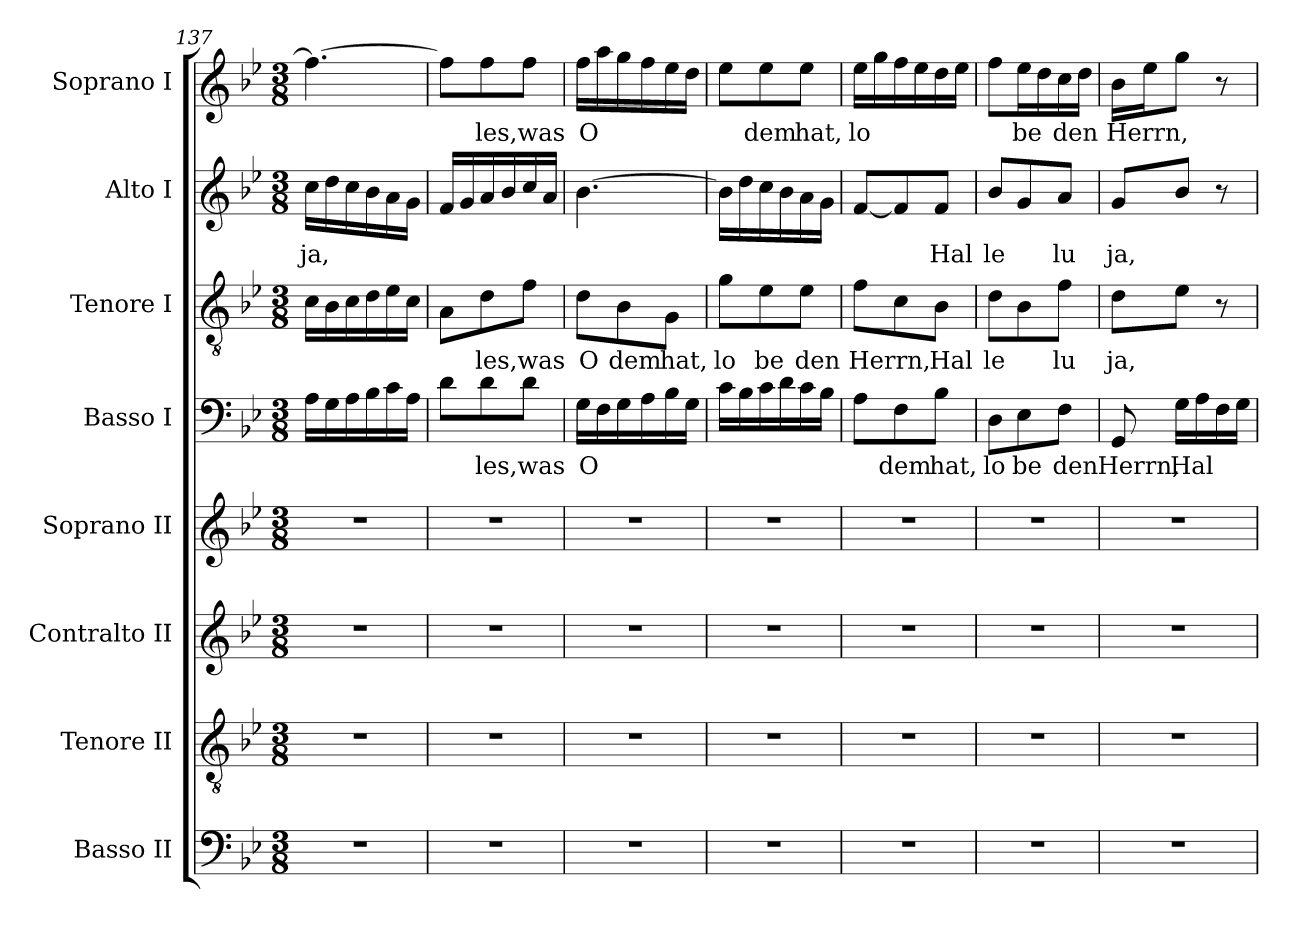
**kern	**kern	**kern	**kern	**kern	**text	**kern	**text	**kern	**text	**kern	**text
*part8	*part7	*part6	*part5	*part4	*part4	*part3	*part3	*part2	*part2	*part1	*part1
*staff8	*staff7	*staff6	*staff5	*staff4	*staff4	*staff3	*staff3	*staff2	*staff2	*staff1	*staff1
*I"Basso II	*I"Tenore II	*I"Contralto II	*I"Soprano II	*I"Basso I	*	*I"Tenore I	*	*I"Alto I	*	*I"Soprano I	*
*I'B II	*I'T II	*	*I'S II	*I'B I	*	*I'T I	*	*I'A I.	*	*I'S I	*
!!LO:PB:g=z
*clefF4	*clefGv2	*clefG2	*clefG2	*clefF4	*	*clefGv2	*	*clefG2	*	*clefG2	*
*k[b-e-]	*k[b-e-]	*k[b-e-]	*k[b-e-]	*k[b-e-]	*	*k[b-e-]	*	*k[b-e-]	*	*k[b-e-]	*
*M3/8	*M3/8	*M3/8	*M3/8	*M3/8	*	*M3/8	*	*M3/8	*	*M3/8	*
=137	=137	=137	=137	=137	=137	=137	=137	=137	=137	=137	=137
!	!	!	!	!	!	!	!	!	!LO:LY:b	!	!
4.r	4.r	4.r	4.r	16A\LL	.	16c\LL	.	16cc\LL	ja,	4.ff\_	.
.	.	.	.	16G\	.	16B-\	.	16dd\	.	.	.
.	.	.	.	16A\	.	16c\	.	16cc\	.	.	.
.	.	.	.	16B-\	.	16d\	.	16b-\	.	.	.
.	.	.	.	16c\	.	16e-\	.	16a\	.	.	.
.	.	.	.	16A\JJ	.	16c\JJ	.	16g\JJ	.	.	.
=138	=138	=138	=138	=138	=138	=138	=138	=138	=138	=138	=138
4.r	4.r	4.r	4.r	8d\L	.	8A\L	.	16f/LL	.	8ff\L]	.
.	.	.	.	.	.	.	.	16g/	.	.	.
!	!	!	!	!	!LO:LY:b	!	!LO:LY:b	!	!	!	!LO:LY:b
.	.	.	.	8d\	les,	8d\	les,	16a/	.	8ff\	les,
.	.	.	.	.	.	.	.	16b-/	.	.	.
!	!	!	!	!	!LO:LY:b	!	!LO:LY:b	!	!	!	!LO:LY:b
.	.	.	.	8d\J	was	8f\J	was	16cc/	.	8ff\J	was
.	.	.	.	.	.	.	.	16a/JJ	.	.	.
=139	=139	=139	=139	=139	=139	=139	=139	=139	=139	=139	=139
!	!	!	!	!	!LO:LY:b	!	!LO:LY:b	!	!	!	!LO:LY:b
4.r	4.r	4.r	4.r	16G\LL	O	8d\L	O	[4.b-\	.	16ff\LL	O
.	.	.	.	16F\	.	.	.	.	.	16aa\	.
!	!	!	!	!	!	!	!LO:LY:b	!	!	!	!
.	.	.	.	16G\	.	8B-\	dem	.	.	16gg\	.
.	.	.	.	16A\	.	.	.	.	.	16ff\	.
!	!	!	!	!	!	!	!LO:LY:b	!	!	!	!
.	.	.	.	16B-\	.	8G\J	hat,	.	.	16ee-\	.
.	.	.	.	16G\JJ	.	.	.	.	.	16dd\JJ	.
=140	=140	=140	=140	=140	=140	=140	=140	=140	=140	=140	=140
!	!	!	!	!	!	!	!LO:LY:b	!	!	!	!
4.r	4.r	4.r	4.r	16c\LL	.	8g\L	lo	16b-\LL]	.	8ee-\L	.
.	.	.	.	16B-\	.	.	.	16dd\	.	.	.
!	!	!	!	!	!	!	!LO:LY:b	!	!	!	!LO:LY:b
.	.	.	.	16c\	.	8e-\	be	16cc\	.	8ee-\	dem
.	.	.	.	16d\	.	.	.	16b-\	.	.	.
!	!	!	!	!	!	!	!LO:LY:b	!	!	!	!LO:LY:b
.	.	.	.	16c\	.	8e-\J	den	16a\	.	8ee-\J	hat,
.	.	.	.	16B-\JJ	.	.	.	16g\JJ	.	.	.
=141	=141	=141	=141	=141	=141	=141	=141	=141	=141	=141	=141
!	!	!	!	!	!	!	!LO:LY:b	!	!	!	!LO:LY:b
4.r	4.r	4.r	4.r	8A\L	.	8f\L	Herrn,	[8f/L	.	16ee-\LL	lo
.	.	.	.	.	.	.	.	.	.	16gg\	.
!	!	!	!	!	!LO:LY:b	!	!	!	!	!	!
.	.	.	.	8F\	dem	8c\	.	8f/]	.	16ff\	.
.	.	.	.	.	.	.	.	.	.	16ee-\	.
!	!	!	!	!	!LO:LY:b	!	!LO:LY:b	!	!LO:LY:b	!	!
.	.	.	.	8B-\J	hat,	8B-\J	Hal	8f/J	Hal	16dd\	.
.	.	.	.	.	.	.	.	.	.	16ee-\JJ	.
=142	=142	=142	=142	=142	=142	=142	=142	=142	=142	=142	=142
!	!	!	!	!	!LO:LY:b	!	!LO:LY:b	!	!LO:LY:b	!	!LO:LY:b
4.r	4.r	4.r	4.r	8D\L	lo	8d\L	le	8b-/L	le	8ff\L	_
!	!	!	!	!	!LO:LY:b	!	!	!	!	!	!LO:LY:b
.	.	.	.	8E-\	be	8B-\	.	8g/	.	16ee-\L	be
.	.	.	.	.	.	.	.	.	.	16dd\	.
!	!	!	!	!	!LO:LY:b	!	!LO:LY:b	!	!LO:LY:b	!	!LO:LY:b
.	.	.	.	8F\J	den	8f\J	lu	8a/J	lu	16cc\	den
.	.	.	.	.	.	.	.	.	.	16dd\JJ	.
!!LO:PB:g=z
=143	=143	=143	=143	=143	=143	=143	=143	=143	=143	=143	=143
!	!	!	!	!	!LO:LY:b	!	!LO:LY:b	!	!LO:LY:b	!	!LO:LY:b
4.r	4.r	4.r	4.r	8GG/	Herrn,	8d\L	ja,	8g/L	ja,	16b-\LL	Herrn,
.	.	.	.	.	.	.	.	.	.	16ee-\J	.
!	!	!	!	!	!LO:LY:b	!	!	!	!	!	!
.	.	.	.	16G\LL	Hal	8e-\J	.	8b-/J	.	8gg\J	.
.	.	.	.	16A\	.	.	.	.	.	.	.
.	.	.	.	16F\	.	8r	.	8r	.	8r	.
.	.	.	.	16G\JJ	.	.	.	.	.	.	.
=	=	=	=	=	=	=	=	=	=	=	=
*-	*-	*-	*-	*-	*-	*-	*-	*-	*-	*-	*-
